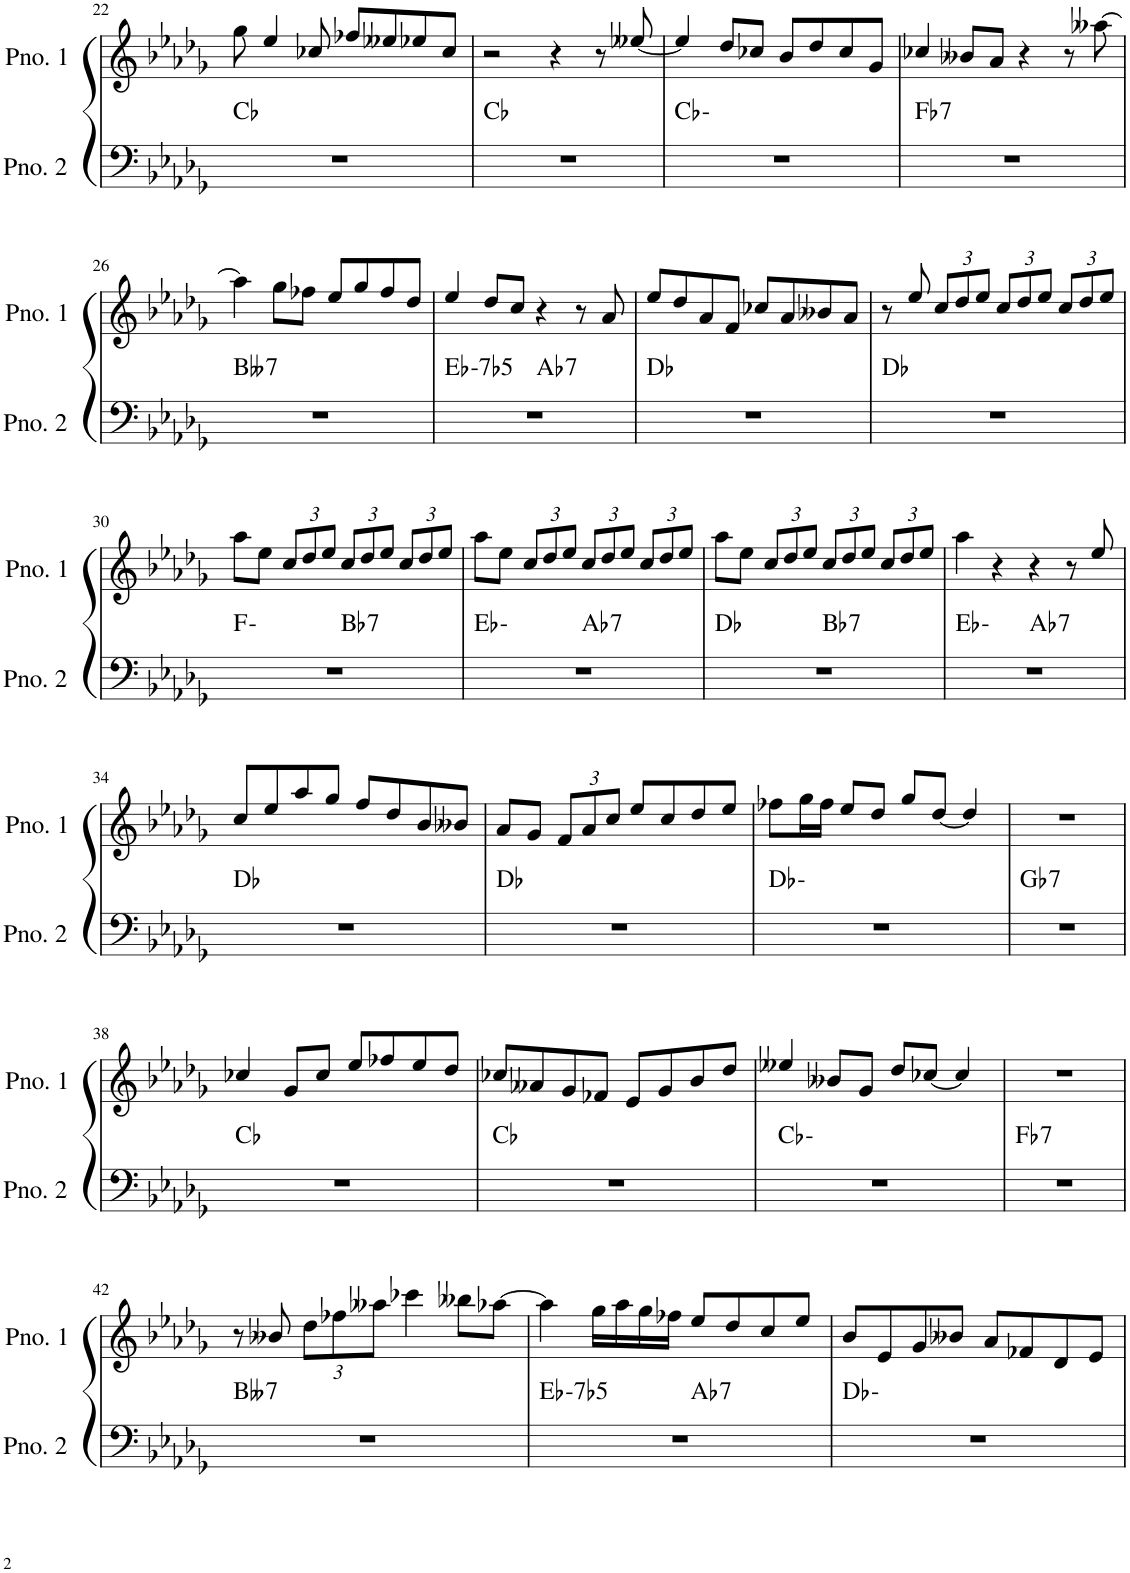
**kern	**harte	**kern
*part2	*part2	*part1
*staff2	*	*staff1
*I"ピアノ 2	*	*I"ピアノ 1
!!LO:PB:g=z
*clefF4	*	*clefG2
*k[b-e-a-d-g-]	*	*k[b-e-a-d-g-]
*M4/4	*	*M4/4
=22	=22	=22
1r	Cb:maj	8gg-\
.	.	4ee-/
.	.	8cc-X/
.	.	8ff-X/L
.	.	8ee--X/
.	.	8ee-X/
.	.	8cc-/J
=23	=23	=23
1r	Cb:maj	2r
.	.	4r
.	.	8r
.	.	[8ee--X/
=24	=24	=24
1r	Cb:min	4ee--/]
.	.	8dd-/L
.	.	8cc-X/J
.	.	8b-/L
.	.	8dd-/
.	.	8cc-/
.	.	8g-/J
=25	=25	=25
!	!LO:H:kt=7	!
1r	Fb:7	4cc-X/
.	.	8b--X/L
.	.	8a-/J
.	.	4r
.	.	8r
.	.	[8aa--X\
!!LO:LB:g=z
=26	=26	=26
!	!LO:H:kt=7	!
1r	Bbb:7	4aa--\]
.	.	8gg-\L
.	.	8ff-X\J
.	.	8ee-/L
.	.	8gg-/
.	.	8ff-/
.	.	8dd-/J
=27	=27	=27
!	!LO:H:kt=-7b5	!
*^	*	*
1r	2ryy	Eb:hdim7	4ee-/
.	.	.	8dd-/L
.	.	.	8cc/J
!	!	!LO:H:kt=7	!
.	2ryy	Ab:7	4r
.	.	.	8r
.	.	.	8a-/
*v	*v	*	*
=28	=28	=28
1r	Db:maj	8ee-/L
.	.	8dd-/
.	.	8a-/
.	.	8f/J
.	.	8cc-X/L
.	.	8a-/
.	.	8b--X/
.	.	8a-/J
=29	=29	=29
1r	Db:maj	8r
.	.	8ee-/
*	*	*Xbrackettup
.	.	12cc/L
.	.	12dd-/
.	.	12ee-/J
.	.	12cc/L
.	.	12dd-/
.	.	12ee-/J
.	.	12cc/L
.	.	12dd-/
.	.	12ee-/J
!!LO:LB:g=z
=30	=30	=30
*^	*	*
1r	2ryy	F:min	8aa-\L
.	.	.	8ee-\J
.	.	.	12cc/L
.	.	.	12dd-/
.	.	.	12ee-/J
!	!	!LO:H:kt=7	!
.	2ryy	Bb:7	12cc/L
.	.	.	12dd-/
.	.	.	12ee-/J
.	.	.	12cc/L
.	.	.	12dd-/
.	.	.	12ee-/J
=31	=31	=31	=31
1r	2ryy	Eb:min	8aa-\L
.	.	.	8ee-\J
.	.	.	12cc/L
.	.	.	12dd-/
.	.	.	12ee-/J
!	!	!LO:H:kt=7	!
.	2ryy	Ab:7	12cc/L
.	.	.	12dd-/
.	.	.	12ee-/J
.	.	.	12cc/L
.	.	.	12dd-/
.	.	.	12ee-/J
=32	=32	=32	=32
1r	2ryy	Db:maj	8aa-\L
.	.	.	8ee-\J
.	.	.	12cc/L
.	.	.	12dd-/
.	.	.	12ee-/J
!	!	!LO:H:kt=7	!
.	2ryy	Bb:7	12cc/L
.	.	.	12dd-/
.	.	.	12ee-/J
.	.	.	12cc/L
.	.	.	12dd-/
.	.	.	12ee-/J
=33	=33	=33	=33
1r	2ryy	Eb:min	4aa-\
.	.	.	4r
!	!	!LO:H:kt=7	!
.	2ryy	Ab:7	4r
.	.	.	8r
.	.	.	8ee-/
*v	*v	*	*
!!LO:LB:g=z
=34	=34	=34
1r	Db:maj	8cc/L
.	.	8ee-/
.	.	8aa-/
.	.	8gg-/J
.	.	8ff/L
.	.	8dd-/
.	.	8b-/
.	.	8b--X/J
=35	=35	=35
1r	Db:maj	8a-/L
.	.	8g-/J
.	.	12f/L
.	.	12a-/
.	.	12cc/J
.	.	8ee-/L
.	.	8cc/
.	.	8dd-/
.	.	8ee-/J
=36	=36	=36
1r	Db:min	8ff-X\L
.	.	16gg-\L
.	.	16ff-\JJ
.	.	8ee-/L
.	.	8dd-/J
.	.	8gg-/L
.	.	[8dd-/J
.	.	4dd-/]
=37	=37	=37
!	!LO:H:kt=7	!
1r	Gb:7	1r
!!LO:LB:g=z
=38	=38	=38
1r	Cb:maj	4cc-X/
.	.	8g-/L
.	.	8cc-/J
.	.	8ee-/L
.	.	8ff-X/
.	.	8ee-/
.	.	8dd-/J
=39	=39	=39
1r	Cb:maj	8cc-X/L
.	.	8a--X/
.	.	8g-/
.	.	8f-X/J
.	.	8e-/L
.	.	8g-/
.	.	8b-/
.	.	8dd-/J
=40	=40	=40
1r	Cb:min	4ee--X/
.	.	8b--X/L
.	.	8g-/J
.	.	8dd-/L
.	.	[8cc-X/J
.	.	4cc-/]
=41	=41	=41
!	!LO:H:kt=7	!
1r	Fb:7	1r
!!LO:LB:g=z
=42	=42	=42
!	!LO:H:kt=7	!
1r	Bbb:7	8r
.	.	8b--X/
.	.	12dd-\L
.	.	12ff-X\
.	.	12aa--X\J
.	.	4ccc-X\
.	.	8bb--X\L
.	.	[8aa-X\J
=43	=43	=43
!	!LO:H:kt=-7b5	!
*^	*	*
1r	2ryy	Eb:hdim7	4aa-\]
.	.	.	16gg-\LL
.	.	.	16aa-\
.	.	.	16gg-\
.	.	.	16ff-X\JJ
!	!	!LO:H:kt=7	!
.	2ryy	Ab:7	8ee-/L
.	.	.	8dd-/
.	.	.	8cc/
.	.	.	8ee-/J
*v	*v	*	*
=44	=44	=44
1r	Db:min	8b-/L
.	.	8e-/
.	.	8g-/
.	.	8b--X/J
.	.	8a-/L
.	.	8f-X/
.	.	8d-/
.	.	8e-/J
=	=	=
*-	*-	*-
